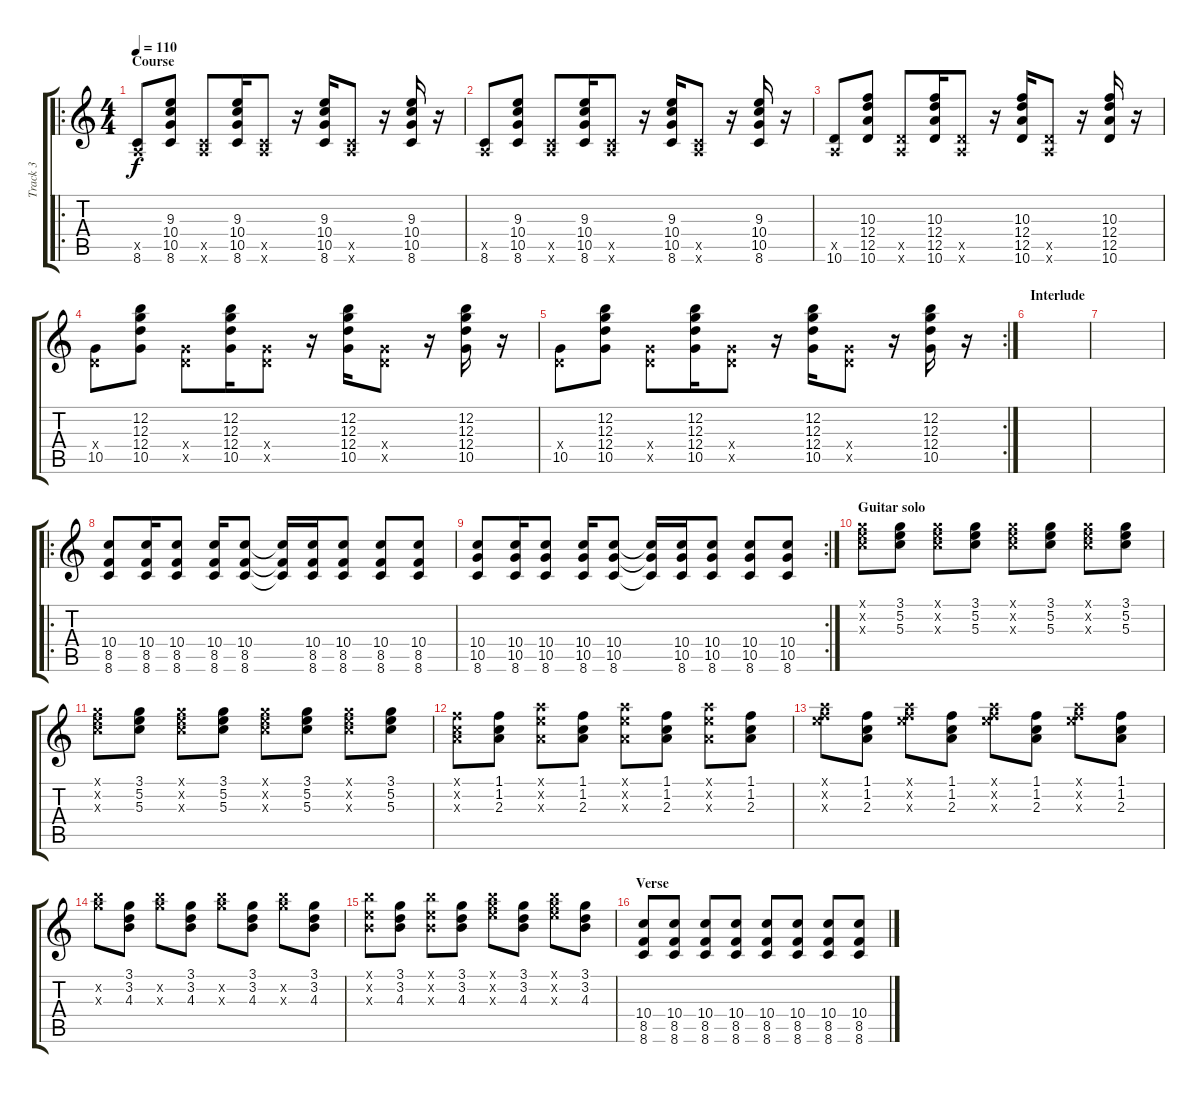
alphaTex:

\track ("Track 3" "Track 3") {instrument overdrivenguitar}
\staff {score tabs}
\tuning (E4 B3 G3 D3 A2 E2) {hide}
\ro
\ts (4 4)
\section ("" "Course")
\tempo 110
\clef g2
\ks c
(0.5{x} 8.6).8{dy f} (9.3 10.4 10.5 8.6).8 (0.5{x} 8.6{x}).8 (9.3 10.4 10.5 8.6).16 (0.5{x} 8.6{x}).8 r.16 (9.3 10.4 10.5 8.6).16 (0.5{x} 8.6{x}).8 r.16 (9.3 10.4 10.5 8.6).16 r.16 |
(0.5{x} 8.6).8 (9.3 10.4 10.5 8.6).8 (0.5{x} 8.6{x}).8 (9.3 10.4 10.5 8.6).16 (0.5{x} 8.6{x}).8 r.16 (9.3 10.4 10.5 8.6).16 (0.5{x} 8.6{x}).8 r.16 (9.3 10.4 10.5 8.6).16 r.16 |
(0.5{x} 10.6).8 (10.3 12.4 12.5 10.6).8 (0.5{x} 10.6{x}).8 (10.3 12.4 12.5 10.6).16 (0.5{x} 10.6{x}).8 r.16 (10.3 12.4 12.5 10.6).16 (0.5{x} 10.6{x}).8 r.16 (10.3 12.4 12.5 10.6).16 r.16 |
(0.4{x} 10.5).8 (12.2 12.3 12.4 10.5).8 (0.4{x} 10.5{x}).8 (12.2 12.3 12.4 10.5).16 (0.4{x} 10.5{x}).8 r.16 (12.2 12.3 12.4 10.5).16 (0.4{x} 10.5{x}).8 r.16 (12.2 12.3 12.4 10.5).16 r.16 |
\rc 2
(0.4{x} 10.5).8 (12.2 12.3 12.4 10.5).8 (0.4{x} 10.5{x}).8 (12.2 12.3 12.4 10.5).16 (0.4{x} 10.5{x}).8 r.16 (12.2 12.3 12.4 10.5).16 (0.4{x} 10.5{x}).8 r.16 (12.2 12.3 12.4 10.5).16 r.16 |
\section ("" "Interlude")
|
|
\ro
(10.4 8.5 8.6).8 (10.4 8.5 8.6).16 (10.4 8.5 8.6).8 (10.4 8.5 8.6).16 (10.4 8.5 8.6).8 (10.4{t} 8.5{t} 8.6{t}).16 (10.4 8.5 8.6).16 (10.4 8.5 8.6).8 (10.4 8.5 8.6).8 (10.4 8.5 8.6).8 |
\rc 2
(10.4 10.5 8.6).8 (10.4 10.5 8.6).16 (10.4 10.5 8.6).8 (10.4 10.5 8.6).16 (10.4 10.5 8.6).8 (10.4{t} 10.5{t} 8.6{t}).16 (10.4 10.5 8.6).16 (10.4 10.5 8.6).8 (10.4 10.5 8.6).8 (10.4 10.5 8.6).8 |
\section ("" "Guitar solo")
(3.1{x} 5.2{x} 5.3{x}).8 (3.1 5.2 5.3).8 (3.1{x} 5.2{x} 5.3{x}).8 (3.1 5.2 5.3).8 (3.1{x} 5.2{x} 5.3{x}).8 (3.1 5.2 5.3).8 (3.1{x} 5.2{x} 5.3{x}).8 (3.1 5.2 5.3).8 |
(3.1{x} 5.2{x} 5.3{x}).8 (3.1 5.2 5.3).8 (3.1{x} 5.2{x} 5.3{x}).8 (3.1 5.2 5.3).8 (3.1{x} 5.2{x} 5.3{x}).8 (3.1 5.2 5.3).8 (3.1{x} 5.2{x} 5.3{x}).8 (3.1 5.2 5.3).8 |
(1.1{x} 1.2{x} 2.3{x}).8 (1.1 1.2 2.3).8 (0.1{x} 10.2{x} 2.3{x}).8 (1.1 1.2 2.3).8 (0.1{x} 10.2{x} 2.3{x}).8 (1.1 1.2 2.3).8 (0.1{x} 10.2{x} 2.3{x}).8 (1.1 1.2 2.3).8 |
(0.1{x} 10.2{x} 10.3{x}).8 (1.1 1.2 2.3).8 (0.1{x} 10.2{x} 10.3{x}).8 (1.1 1.2 2.3).8 (0.1{x} 10.2{x} 10.3{x}).8 (1.1 1.2 2.3).8 (0.1{x} 10.2{x} 10.3{x}).8 (1.1 1.2 2.3).8 |
(12.2{x} 12.3{x}).8 (3.1 3.2 4.3).8 (12.2{x} 12.3{x}).8 (3.1 3.2 4.3).8 (12.2{x} 12.3{x}).8 (3.1 3.2 4.3).8 (12.2{x} 12.3{x}).8 (3.1 3.2 4.3).8 |
(0.1{x} 12.2{x} 4.3{x}).8 (3.1 3.2 4.3).8 (0.1{x} 12.2{x} 4.3{x}).8 (3.1 3.2 4.3).8 (0.1{x} 12.2{x} 12.3{x}).8 (3.1 3.2 4.3).8 (0.1{x} 12.2{x} 12.3{x}).8 (3.1 3.2 4.3).8 |
\section ("" "Verse")
(10.4 8.5 8.6).8 (10.4 8.5 8.6).8 (10.4 8.5 8.6).8 (10.4 8.5 8.6).8 (10.4 8.5 8.6).8 (10.4 8.5 8.6).8 (10.4 8.5 8.6).8 (10.4 8.5 8.6).8
